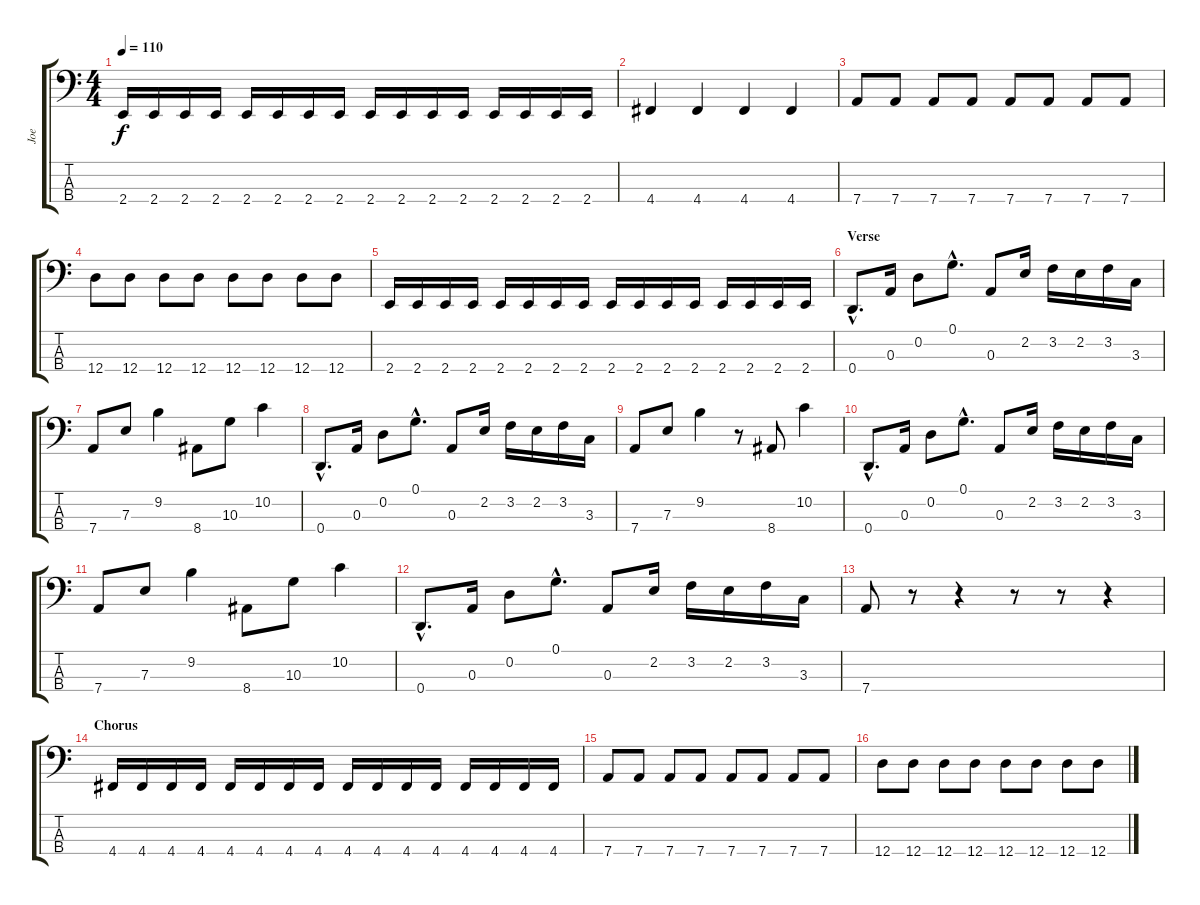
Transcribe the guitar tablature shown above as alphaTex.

\track ("Joe" "Joe") {instrument electricbasspick}
\staff {score tabs}
\tuning (G2 D2 A1 D1) {hide}
\ts (4 4)
\tempo 110
\clef f4
\ks c
2.4.16{dy f} 2.4.16 2.4.16 2.4.16 2.4.16 2.4.16 2.4.16 2.4.16 2.4.16 2.4.16 2.4.16 2.4.16 2.4.16 2.4.16 2.4.16 2.4.16 |
4.4.4 4.4.4 4.4.4 4.4.4 |
7.4.8 7.4.8 7.4.8 7.4.8 7.4.8 7.4.8 7.4.8 7.4.8 |
12.4.8 12.4.8 12.4.8 12.4.8 12.4.8 12.4.8 12.4.8 12.4.8 |
2.4.16 2.4.16 2.4.16 2.4.16 2.4.16 2.4.16 2.4.16 2.4.16 2.4.16 2.4.16 2.4.16 2.4.16 2.4.16 2.4.16 2.4.16 2.4.16 |
\section ("" "Verse")
0.4{hac}.8{d} 0.3.16 0.2.8 0.1{hac}.8{d} 0.3.8 2.2.16 3.2.16 2.2.16 3.2.16 3.3.16 |
7.4.8 7.3.8 9.2.4 8.4.8 10.3.8 10.2.4 |
0.4{hac}.8{d} 0.3.16 0.2.8 0.1{hac}.8{d} 0.3.8 2.2.16 3.2.16 2.2.16 3.2.16 3.3.16 |
7.4.8 7.3.8 9.2.4 r.8 8.4.8 10.2.4 |
0.4{hac}.8{d} 0.3.16 0.2.8 0.1{hac}.8{d} 0.3.8 2.2.16 3.2.16 2.2.16 3.2.16 3.3.16 |
7.4.8 7.3.8 9.2.4 8.4.8 10.3.8 10.2.4 |
0.4{hac}.8{d} 0.3.16 0.2.8 0.1{hac}.8{d} 0.3.8 2.2.16 3.2.16 2.2.16 3.2.16 3.3.16 |
7.4.8 r.8 r.4 r.8 r.8 r.4 |
\section ("" "Chorus")
4.4.16 4.4.16 4.4.16 4.4.16 4.4.16 4.4.16 4.4.16 4.4.16 4.4.16 4.4.16 4.4.16 4.4.16 4.4.16 4.4.16 4.4.16 4.4.16 |
7.4.8 7.4.8 7.4.8 7.4.8 7.4.8 7.4.8 7.4.8 7.4.8 |
12.4.8 12.4.8 12.4.8 12.4.8 12.4.8 12.4.8 12.4.8 12.4.8
